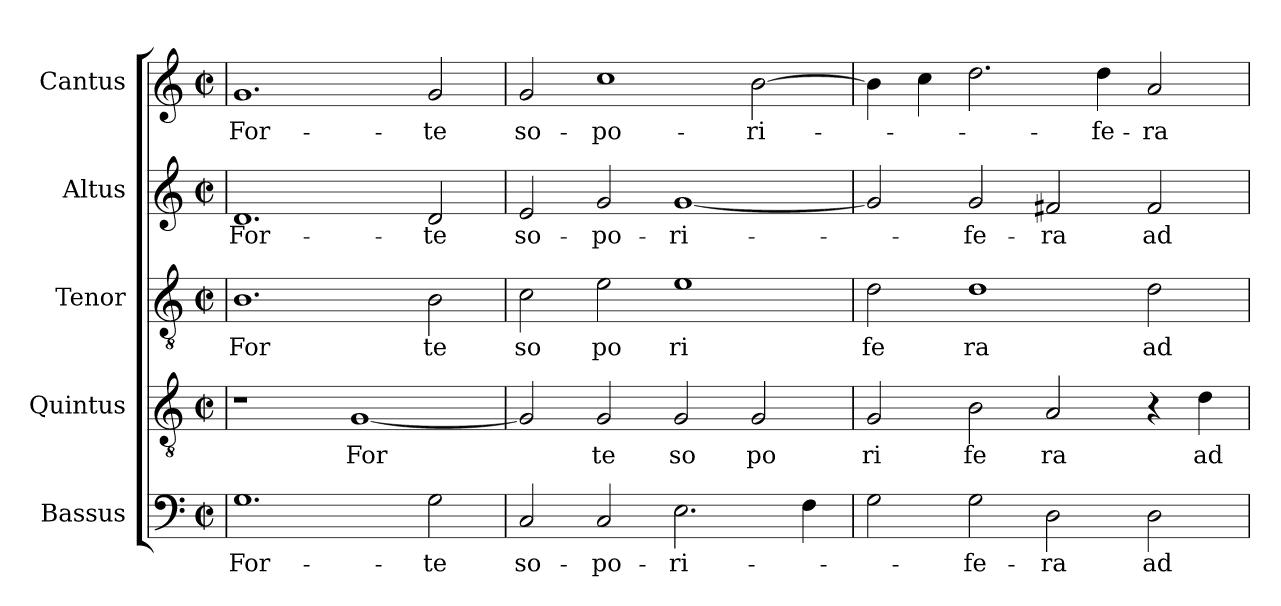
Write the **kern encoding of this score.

**kern	**text	**kern	**text	**kern	**text	**kern	**text	**kern	**text
*part5	*part5	*part4	*part4	*part3	*part3	*part2	*part2	*part1	*part1
*staff5	*staff5	*staff4	*staff4	*staff3	*staff3	*staff2	*staff2	*staff1	*staff1
*I"Bassus	*	*I"Quintus	*	*I"Tenor	*	*I"Altus	*	*I"Cantus	*
!!LO:PB:g=z
*stria5	*	*stria5	*	*stria5	*	*stria5	*	*stria5	*
*clefF4	*	*clefGv2	*	*clefGv2	*	*clefG2	*	*clefG2	*
*M2/2	*	*M2/2	*	*M2/2	*	*M2/2	*	*M2/2	*
*met(c|)	*	*met(c|)	*	*met(c|)	*	*met(c|)	*	*met(c|)	*
=1	=1!	=1	=1!	=1	=1!	=1	=1!	=1!	=1!
!	!LO:LY:b:cj	!	!	!	!LO:LY:b:cj	!	!LO:LY:b:cj	!	!LO:LY:b:cj
1.G	For-	1r	.	1.B	For	1.d	For-	1.g	For-
!	!	!	!LO:LY:b:cj	!	!	!	!	!	!
.	.	[<1G	For	.	.	.	.	.	.
!	!LO:LY:b:cj	!	!	!	!LO:LY:b:cj	!	!LO:LY:b:cj	!	!LO:LY:b:cj
2G\	-te	.	.	2B\	te	2d/	-te	2g/	-te
=2	=2	=2	=2	=2	=2	=2	=2	=2	=2
!	!LO:LY:b:cj	!	!	!	!LO:LY:b:cj	!	!LO:LY:b:cj	!	!LO:LY:b:cj
2C/	so-	2G/]	.	2c\	so	2e/	so-	2g/	so-
!	!LO:LY:b:cj	!	!LO:LY:b:cj	!	!LO:LY:b:cj	!	!LO:LY:b:cj	!	!LO:LY:b:cj
2C/	-po-	2G/	te	2e\	po	2g/	-po-	1cc	-po-
!	!LO:LY:b:cj	!	!LO:LY:b:cj	!	!LO:LY:b:cj	!	!LO:LY:b:cj	!	!
2.E\	-ri-	2G/	so	1e	ri	[<1g	-ri-	.	.
!	!	!	!LO:LY:b:cj	!	!	!	!	!	!LO:LY:b:cj
.	.	2G/	po	.	.	.	.	[>2b\	-ri-
4F\	.	.	.	.	.	.	.	.	.
=3	=3	=3	=3	=3	=3	=3	=3	=3	=3
!	!	!	!LO:LY:b:cj	!	!LO:LY:b:cj	!	!	!	!
2G\	.	2G/	ri	2d\	fe	2g/]	.	4b\]	.
.	.	.	.	.	.	.	.	4cc\	.
!	!LO:LY:b:cj	!	!LO:LY:b:cj	!	!LO:LY:b:cj	!	!LO:LY:b:cj	!	!
2G\	-fe-	2B\	fe	1d	ra	2g/	-fe-	2.dd\	.
!	!LO:LY:b:cj	!	!LO:LY:b:cj	!	!	!	!LO:LY:b:cj	!	!
2D\	-ra	2A/	ra	.	.	2f#X/	-ra	.	.
!	!	!	!	!	!	!	!	!	!LO:LY:b:cj
.	.	.	.	.	.	.	.	4dd\	-fe-
!	!LO:LY:b:cj	!	!	!	!LO:LY:b:cj	!	!LO:LY:b:cj	!	!LO:LY:b:cj
2D\	ad	4r	.	2d\	ad	2f#/	ad	2a/	-ra
!	!	!	!LO:LY:b:cj	!	!	!	!	!	!
.	.	4d\	ad	.	.	.	.	.	.
=	=	=	=	=	=	=	=	=	=
*-	*-	*-	*-	*-	*-	*-	*-	*-	*-
